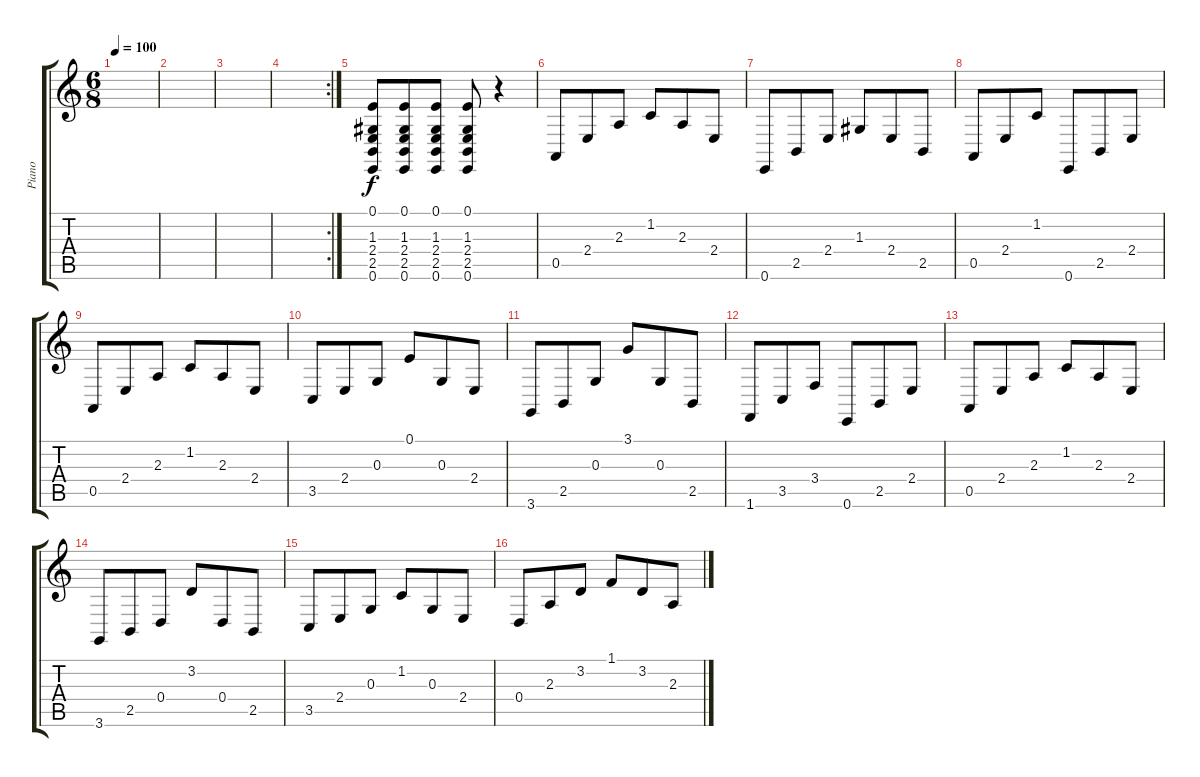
\track ("Piano" "Piano") {instrument brightacousticpiano}
\staff {score tabs}
\tuning (E4 B3 G3 D3 A2 E2) {hide}
\ts (6 8)
\tempo 100
\clef g2
\ks c
|
|
|
\rc 2
|
(0.1 1.3 2.4 2.5 0.6).8 (0.1 1.3 2.4 2.5 0.6).8 (0.1 1.3 2.4 2.5 0.6).8 (0.1 1.3 2.4 2.5 0.6).8 r.4 |
0.5.8 2.4.8 2.3.8 1.2.8 2.3.8 2.4.8 |
0.6.8 2.5.8 2.4.8 1.3.8 2.4.8 2.5.8 |
0.5.8 2.4.8 1.2.8 0.6.8 2.5.8 2.4.8 |
0.5.8 2.4.8 2.3.8 1.2.8 2.3.8 2.4.8 |
3.5.8 2.4.8 0.3.8 0.1.8 0.3.8 2.4.8 |
3.6.8 2.5.8 0.3.8 3.1.8 0.3.8 2.5.8 |
1.6.8 3.5.8 3.4.8 0.6.8 2.5.8 2.4.8 |
0.5.8 2.4.8 2.3.8 1.2.8 2.3.8 2.4.8 |
3.6.8 2.5.8 0.4.8 3.2.8 0.4.8 2.5.8 |
3.5.8 2.4.8 0.3.8 1.2.8 0.3.8 2.4.8 |
0.4.8 2.3.8 3.2.8 1.1.8 3.2.8 2.3.8
